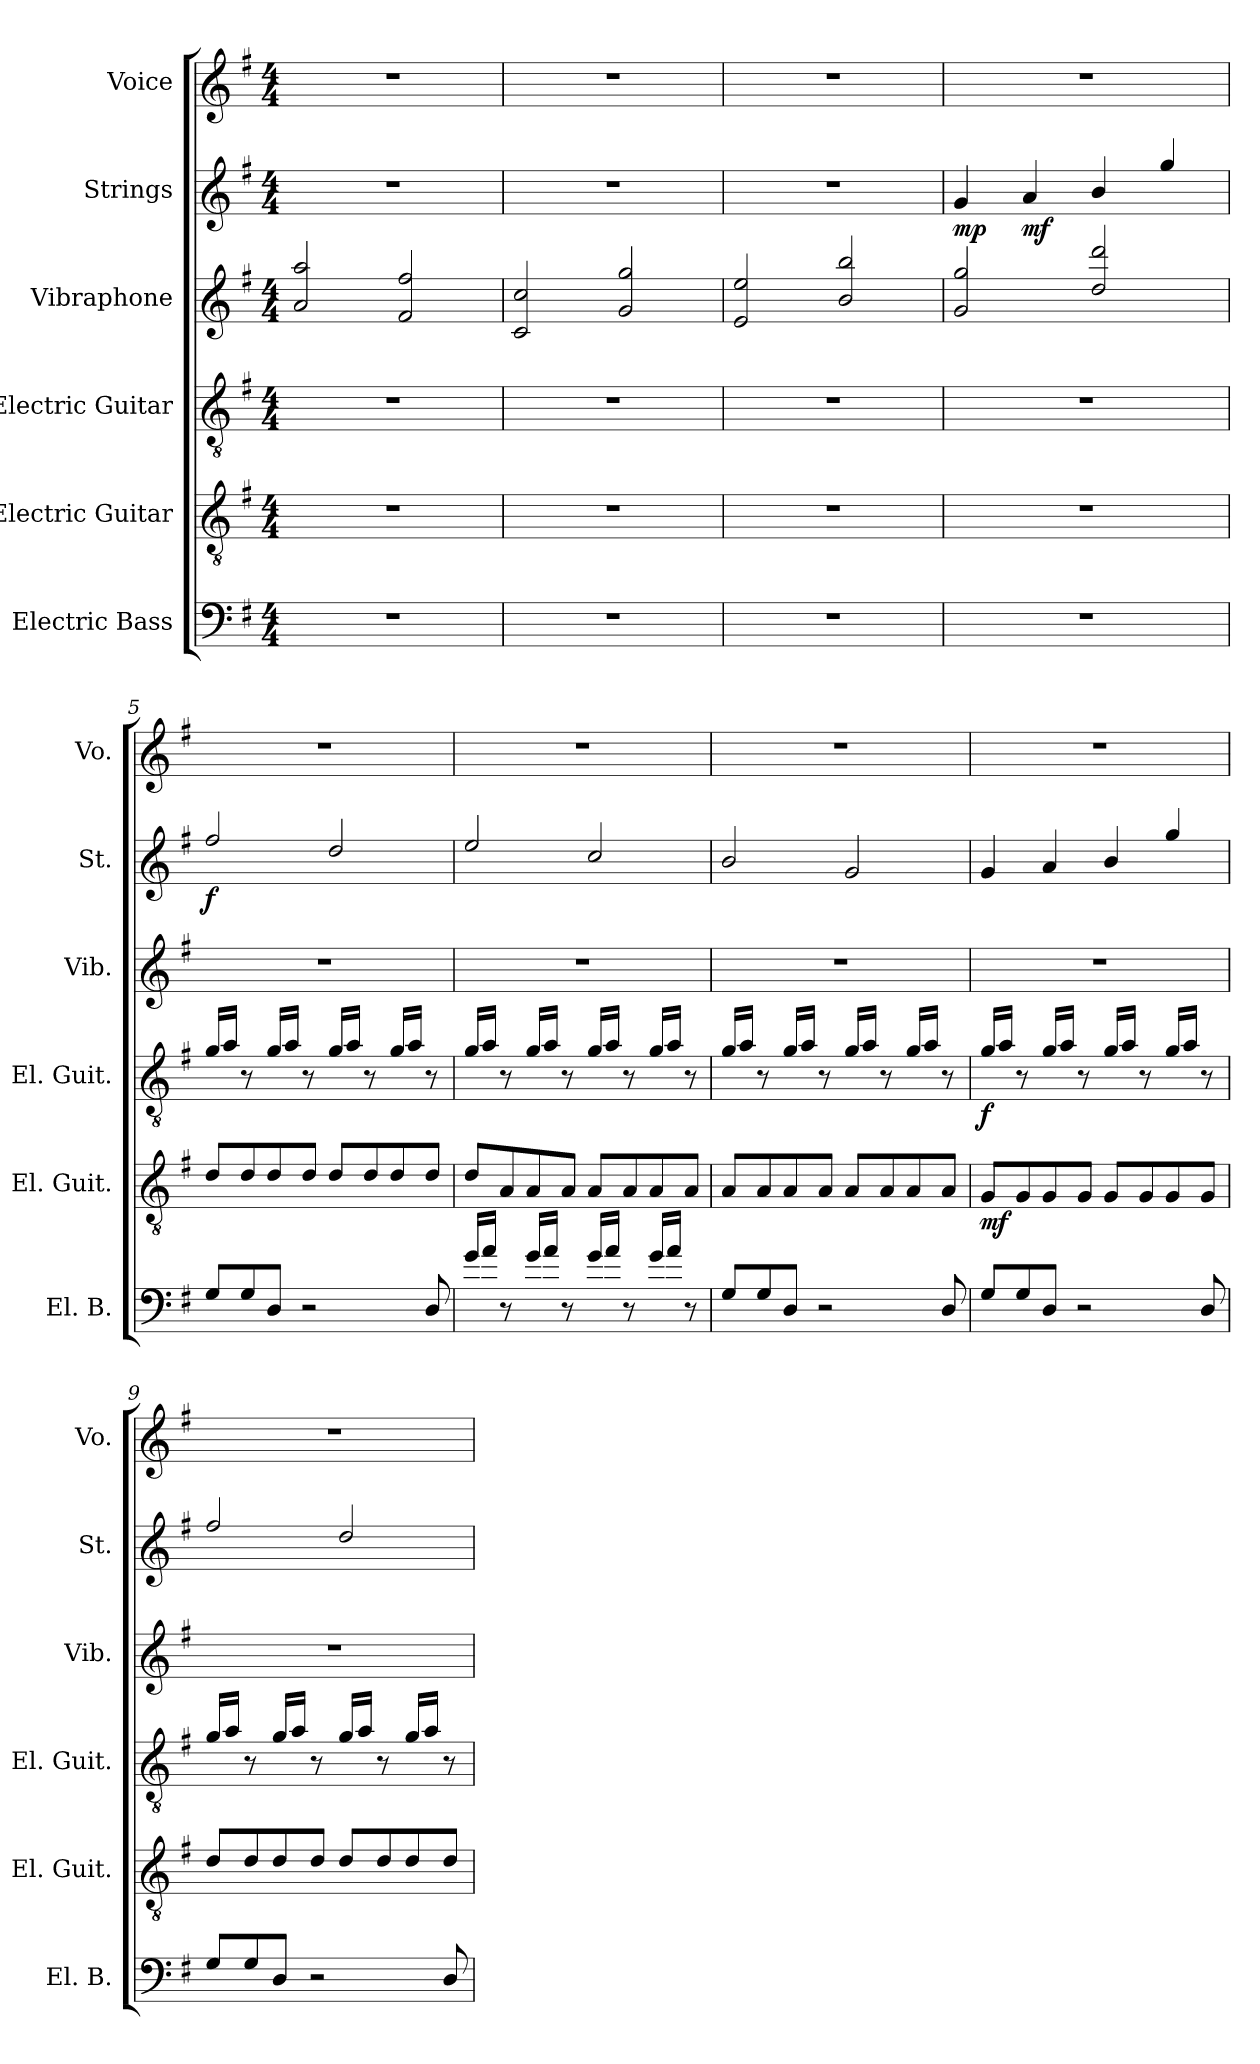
**kern	**kern	**dynam	**kern	**dynam	**kern	**kern	**dynam	**kern	**dynam
*part6	*part5	*part5	*part4	*part4	*part3	*part2	*part2	*part1	*part1
*staff6	*staff5	*staff5	*staff4	*staff4	*staff3	*staff2	*staff2	*staff1	*staff1
*I"Electric Bass	*I"Electric Guitar	*	*I"Electric Guitar	*	*I"Vibraphone	*I"Strings	*	*I"Voice	*
*I'El. B.	*I'El. Guit.	*	*I'El. Guit.	*	*I'Vib.	*I'St.	*	*I'Vo.	*
*clefF4	*clefGv2	*	*clefGv2	*	*clefG2	*clefG2	*	*clefG2	*
*k[f#]	*k[f#]	*	*k[f#]	*	*k[f#]	*k[f#]	*	*k[f#]	*
*M4/4	*M4/4	*	*M4/4	*	*M4/4	*M4/4	*	*M4/4	*
=1	=1	=1	=1	=1	=1	=1	=1	=1	=1
!	!	!	!	!	!	!	!	!	!LO:DY:a
1r	1r	.	1r	.	2a/ 2aa/	1r	.	1r	M.M. = 125
.	.	.	.	.	2f#/ 2ff#/	.	.	.	.
=2	=2	=2	=2	=2	=2	=2	=2	=2	=2
1r	1r	.	1r	.	2c/ 2cc/	1r	.	1r	.
.	.	.	.	.	2g/ 2gg/	.	.	.	.
=3	=3	=3	=3	=3	=3	=3	=3	=3	=3
1r	1r	.	1r	.	2e/ 2ee/	1r	.	1r	.
.	.	.	.	.	2b/ 2bb/	.	.	.	.
=4	=4	=4	=4	=4	=4	=4	=4	=4	=4
!	!	!	!	!	!	!	!LO:DY:b	!	!
1r	1r	.	1r	.	2g/ 2gg/	4g/	mp	1r	.
!	!	!	!	!	!	!	!LO:DY:b	!	!
.	.	.	.	.	.	4a/	mf	.	.
.	.	.	.	.	2dd/ 2ddd/	4b/	.	.	.
.	.	.	.	.	.	4gg/	.	.	.
=5	=5	=5	=5	=5	=5	=5	=5	=5	=5
!	!	!	!	!	!	!	!LO:DY:b	!	!
8G/L	8d/L	.	16g/LL	.	1r	2ff#/	f	1r	.
.	.	.	16a/JJ	.	.	.	.	.	.
8G/	8d/	.	8r	.	.	.	.	.	.
8D/J	8d/	.	16g/LL	.	.	.	.	.	.
.	.	.	16a/JJ	.	.	.	.	.	.
2r	8d/J	.	8r	.	.	.	.	.	.
.	8d/L	.	16g/LL	.	.	2dd/	.	.	.
.	.	.	16a/JJ	.	.	.	.	.	.
.	8d/	.	8r	.	.	.	.	.	.
.	8d/	.	16g/LL	.	.	.	.	.	.
.	.	.	16a/JJ	.	.	.	.	.	.
8D/	8d/J	.	8r	.	.	.	.	.	.
!!LO:PB:g=z
=6	=6	=6	=6	=6	=6	=6	=6	=6	=6
16g/LL	8d/L	.	16g/LL	.	1r	2ee/	.	1r	.
16a/JJ	.	.	16a/JJ	.	.	.	.	.	.
8r	8A/	.	8r	.	.	.	.	.	.
16g/LL	8A/	.	16g/LL	.	.	.	.	.	.
16a/JJ	.	.	16a/JJ	.	.	.	.	.	.
8r	8A/J	.	8r	.	.	.	.	.	.
16g/LL	8A/L	.	16g/LL	.	.	2cc/	.	.	.
16a/JJ	.	.	16a/JJ	.	.	.	.	.	.
8r	8A/	.	8r	.	.	.	.	.	.
16g/LL	8A/	.	16g/LL	.	.	.	.	.	.
16a/JJ	.	.	16a/JJ	.	.	.	.	.	.
8r	8A/J	.	8r	.	.	.	.	.	.
=7	=7	=7	=7	=7	=7	=7	=7	=7	=7
8G/L	8A/L	.	16g/LL	.	1r	2b/	.	1r	.
.	.	.	16a/JJ	.	.	.	.	.	.
8G/	8A/	.	8r	.	.	.	.	.	.
8D/J	8A/	.	16g/LL	.	.	.	.	.	.
.	.	.	16a/JJ	.	.	.	.	.	.
2r	8A/J	.	8r	.	.	.	.	.	.
.	8A/L	.	16g/LL	.	.	2g/	.	.	.
.	.	.	16a/JJ	.	.	.	.	.	.
.	8A/	.	8r	.	.	.	.	.	.
.	8A/	.	16g/LL	.	.	.	.	.	.
.	.	.	16a/JJ	.	.	.	.	.	.
8D/	8A/J	.	8r	.	.	.	.	.	.
=8	=8	=8	=8	=8	=8	=8	=8	=8	=8
!	!	!LO:DY:b	!	!LO:DY:b	!	!	!	!	!
8G/L	8G/L	mf	16g/LL	f	1r	4g/	.	1r	.
.	.	.	16a/JJ	.	.	.	.	.	.
8G/	8G/	.	8r	.	.	.	.	.	.
8D/J	8G/	.	16g/LL	.	.	4a/	.	.	.
.	.	.	16a/JJ	.	.	.	.	.	.
2r	8G/J	.	8r	.	.	.	.	.	.
.	8G/L	.	16g/LL	.	.	4b/	.	.	.
.	.	.	16a/JJ	.	.	.	.	.	.
.	8G/	.	8r	.	.	.	.	.	.
.	8G/	.	16g/LL	.	.	4gg/	.	.	.
.	.	.	16a/JJ	.	.	.	.	.	.
8D/	8G/J	.	8r	.	.	.	.	.	.
!!LO:LB:g=z
=9	=9	=9	=9	=9	=9	=9	=9	=9	=9
8G/L	8d/L	.	16g/LL	.	1r	2ff#/	.	1r	.
.	.	.	16a/JJ	.	.	.	.	.	.
8G/	8d/	.	8r	.	.	.	.	.	.
8D/J	8d/	.	16g/LL	.	.	.	.	.	.
.	.	.	16a/JJ	.	.	.	.	.	.
2r	8d/J	.	8r	.	.	.	.	.	.
.	8d/L	.	16g/LL	.	.	2dd/	.	.	.
.	.	.	16a/JJ	.	.	.	.	.	.
.	8d/	.	8r	.	.	.	.	.	.
.	8d/	.	16g/LL	.	.	.	.	.	.
.	.	.	16a/JJ	.	.	.	.	.	.
8D/	8d/J	.	8r	.	.	.	.	.	.
=	=	=	=	=	=	=	=	=	=
*-	*-	*-	*-	*-	*-	*-	*-	*-	*-
